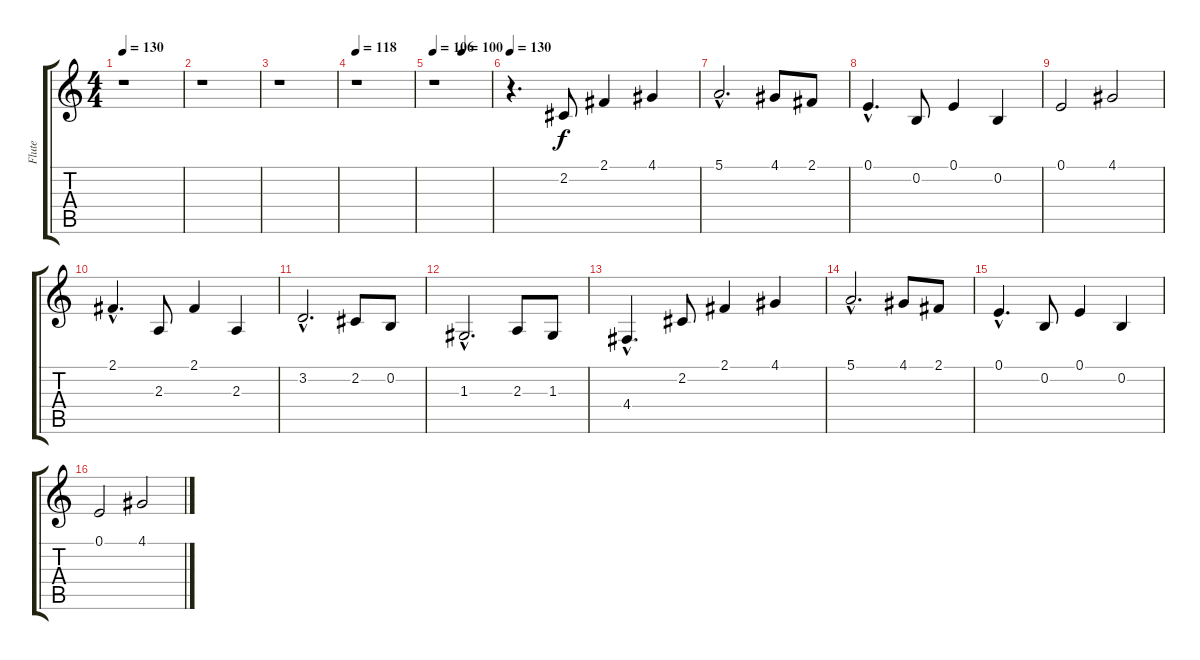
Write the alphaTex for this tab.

\track ("Flute" "Flute") {instrument flute}
\staff {score tabs}
\tuning (E4 B3 G3 D3 A2 E2) {hide}
\ts (4 4)
\tempo 130
\clef g2
\ks c
r.1{dy f} |
r.1 |
r.1 |
\tempo 118
r.1 |
\tempo 106
\tempo (100 0.5)
r.1 |
\tempo 130
r.4{d} 2.2.8 2.1.4 4.1.4 |
5.1{hac}.2{d} 4.1.8 2.1.8 |
0.1{hac}.4{d} 0.2.8 0.1.4 0.2.4 |
0.1.2 4.1.2 |
2.1{hac}.4{d} 2.3.8 2.1.4 2.3.4 |
3.2{hac}.2{d} 2.2.8 0.2.8 |
1.3{hac}.2{d} 2.3.8 1.3.8 |
4.4{hac}.4{d} 2.2.8 2.1.4 4.1.4 |
5.1{hac}.2{d} 4.1.8 2.1.8 |
0.1{hac}.4{d} 0.2.8 0.1.4 0.2.4 |
0.1.2 4.1.2
